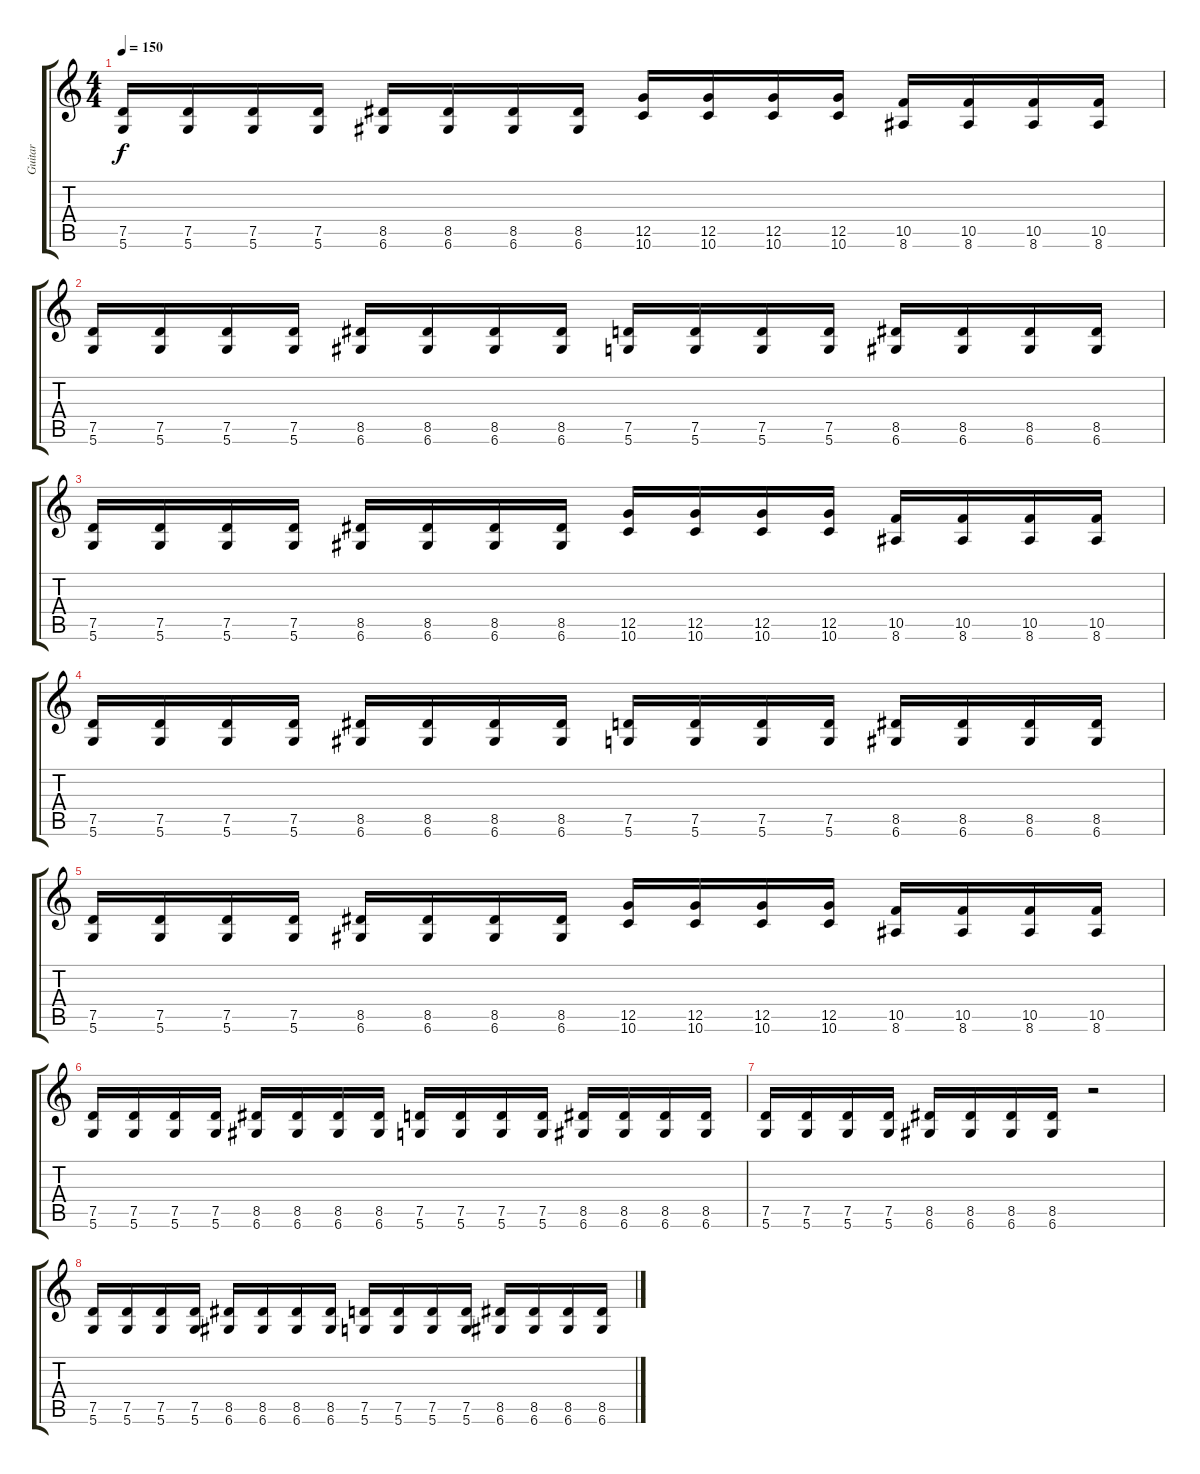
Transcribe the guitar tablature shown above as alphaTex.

\track ("Guitar" "Guitar") {instrument distortionguitar}
\staff {score tabs}
\tuning (D4 A3 F3 C3 G2 D2) {hide}
\ts (4 4)
\tempo 150
\clef g2
\ks c
(7.5 5.6).16{dy f} (7.5 5.6).16 (7.5 5.6).16 (7.5 5.6).16 (8.5 6.6).16 (8.5 6.6).16 (8.5 6.6).16 (8.5 6.6).16 (12.5 10.6).16 (12.5 10.6).16 (12.5 10.6).16 (12.5 10.6).16 (10.5 8.6).16 (10.5 8.6).16 (10.5 8.6).16 (10.5 8.6).16 |
(7.5 5.6).16 (7.5 5.6).16 (7.5 5.6).16 (7.5 5.6).16 (8.5 6.6).16 (8.5 6.6).16 (8.5 6.6).16 (8.5 6.6).16 (7.5 5.6).16 (7.5 5.6).16 (7.5 5.6).16 (7.5 5.6).16 (8.5 6.6).16 (8.5 6.6).16 (8.5 6.6).16 (8.5 6.6).16 |
(7.5 5.6).16 (7.5 5.6).16 (7.5 5.6).16 (7.5 5.6).16 (8.5 6.6).16 (8.5 6.6).16 (8.5 6.6).16 (8.5 6.6).16 (12.5 10.6).16 (12.5 10.6).16 (12.5 10.6).16 (12.5 10.6).16 (10.5 8.6).16 (10.5 8.6).16 (10.5 8.6).16 (10.5 8.6).16 |
(7.5 5.6).16 (7.5 5.6).16 (7.5 5.6).16 (7.5 5.6).16 (8.5 6.6).16 (8.5 6.6).16 (8.5 6.6).16 (8.5 6.6).16 (7.5 5.6).16 (7.5 5.6).16 (7.5 5.6).16 (7.5 5.6).16 (8.5 6.6).16 (8.5 6.6).16 (8.5 6.6).16 (8.5 6.6).16 |
(7.5 5.6).16 (7.5 5.6).16 (7.5 5.6).16 (7.5 5.6).16 (8.5 6.6).16 (8.5 6.6).16 (8.5 6.6).16 (8.5 6.6).16 (12.5 10.6).16 (12.5 10.6).16 (12.5 10.6).16 (12.5 10.6).16 (10.5 8.6).16 (10.5 8.6).16 (10.5 8.6).16 (10.5 8.6).16 |
(7.5 5.6).16 (7.5 5.6).16 (7.5 5.6).16 (7.5 5.6).16 (8.5 6.6).16 (8.5 6.6).16 (8.5 6.6).16 (8.5 6.6).16 (7.5 5.6).16 (7.5 5.6).16 (7.5 5.6).16 (7.5 5.6).16 (8.5 6.6).16 (8.5 6.6).16 (8.5 6.6).16 (8.5 6.6).16 |
(7.5 5.6).16 (7.5 5.6).16 (7.5 5.6).16 (7.5 5.6).16 (8.5 6.6).16 (8.5 6.6).16 (8.5 6.6).16 (8.5 6.6).16 r.2 |
(7.5 5.6).16 (7.5 5.6).16 (7.5 5.6).16 (7.5 5.6).16 (8.5 6.6).16 (8.5 6.6).16 (8.5 6.6).16 (8.5 6.6).16 (7.5 5.6).16 (7.5 5.6).16 (7.5 5.6).16 (7.5 5.6).16 (8.5 6.6).16 (8.5 6.6).16 (8.5 6.6).16 (8.5 6.6).16
